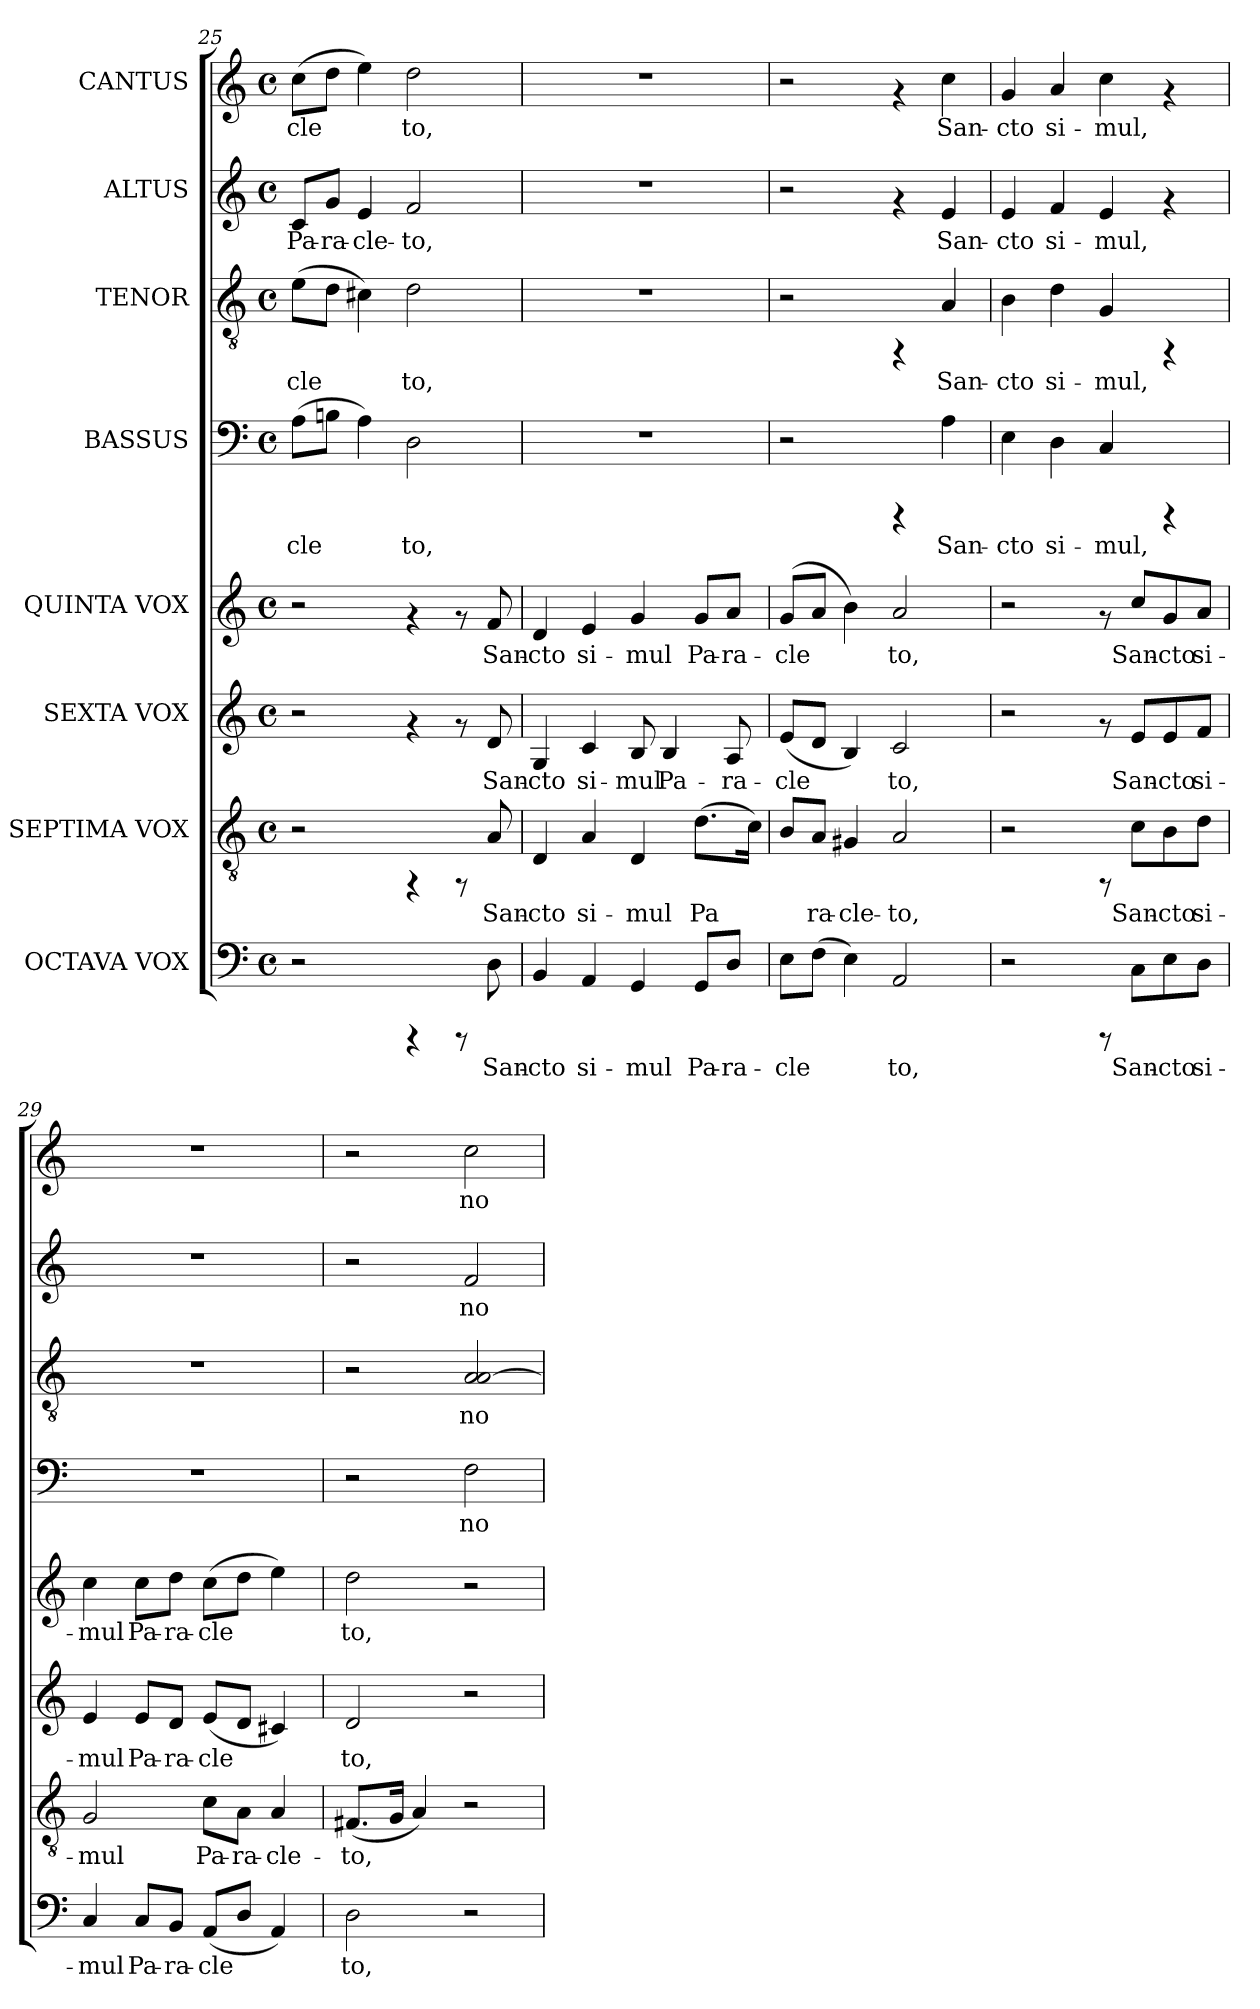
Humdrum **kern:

**kern	**text	**kern	**text	**kern	**text	**kern	**text	**kern	**text	**kern	**text	**kern	**text	**kern	**text
*part8	*part8	*part7	*part7	*part6	*part6	*part5	*part5	*part4	*part4	*part3	*part3	*part2	*part2	*part1	*part1
*staff8	*staff8	*staff7	*staff7	*staff6	*staff6	*staff5	*staff5	*staff4	*staff4	*staff3	*staff3	*staff2	*staff2	*staff1	*staff1
*I"OCTAVA VOX	*	*I"SEPTIMA VOX	*	*I"SEXTA VOX	*	*I"QUINTA VOX	*	*I"BASSUS	*	*I"TENOR	*	*I"ALTUS	*	*I"CANTUS	*
*clefF4	*	*clefGv2	*	*clefG2	*	*clefG2	*	*clefF4	*	*clefGv2	*	*clefG2	*	*clefG2	*
*k[]	*	*k[]	*	*k[]	*	*k[]	*	*k[]	*	*k[]	*	*k[]	*	*k[]	*
*C:	*	*C:	*	*C:	*	*C:	*	*C:	*	*C:	*	*C:	*	*C:	*
*M4/4	*	*M4/4	*	*M4/4	*	*M4/4	*	*M4/4	*	*M4/4	*	*M4/4	*	*M4/4	*
*met(c)	*	*met(c)	*	*met(c)	*	*met(c)	*	*met(c)	*	*met(c)	*	*met(c)	*	*met(c)	*
=25	=25	=25	=25	=25	=25	=25	=25	=25	=25	=25	=25	=25	=25	=25	=25
!	!	!	!	!	!	!	!	!	!LO:LY:b:cj	!	!LO:LY:b:cj	!	!LO:LY:b:cj	!	!LO:LY:b:cj
2r	.	2r	.	2r	.	2r	.	(>8A\L	-cle-	(>8e\L	-cle-	8c/L	Pa-	(>8cc\L	-cle-
!	!	!	!	!	!	!	!	!	!LO:LY:b:cj	!	!LO:LY:b:cj	!	!LO:LY:b:cj	!	!LO:LY:b:cj
.	.	.	.	.	.	.	.	8Bn\J	--	8d\J	--	8g/J	-ra-	8dd\J	--
!	!	!	!	!	!	!	!	!	!LO:LY:b:cj	!	!LO:LY:b:cj	!	!LO:LY:b:cj	!	!LO:LY:b:cj
.	.	.	.	.	.	.	.	4A\)	--	4c#X\)	--	4e/	-cle-	4ee\)	--
!	!	!	!	!	!	!	!	!	!LO:LY:b:cj	!	!LO:LY:b:cj	!	!LO:LY:b:cj	!	!LO:LY:b:cj
4rCCC	.	4rFF	.	4rf	.	4rf	.	2D\	-to,	2d\	-to,	2f/	-to,	2dd\	-to,
8rCCC	.	8rFF	.	8rf	.	8rf	.	.	.	.	.	.	.	.	.
!	!LO:LY:b:cj	!	!LO:LY:b:cj	!	!LO:LY:b:rj	!	!LO:LY:b:cj	!	!	!	!	!	!	!	!
8D\	San-	8A/	San-	8d/	San-	8f/	San-	.	.	.	.	.	.	.	.
=26	=26	=26	=26	=26	=26	=26	=26	=26	=26	=26	=26	=26	=26	=26	=26
!	!LO:LY:b:cj	!	!LO:LY:b:cj	!	!LO:LY:b:rj	!	!LO:LY:b:cj	!	!	!	!	!	!	!	!
4BB/	-cto	4D/	-cto	4G/	-cto	4d/	-cto	1r	.	1r	.	1r	.	1r	.
!	!LO:LY:b:cj	!	!LO:LY:b:cj	!	!LO:LY:b:rj	!	!LO:LY:b:cj	!	!	!	!	!	!	!	!
4AA/	si-	4A/	si-	4c/	si-	4e/	si-	.	.	.	.	.	.	.	.
!	!LO:LY:b:cj	!	!LO:LY:b:cj	!	!LO:LY:b:rj	!	!LO:LY:b:cj	!	!	!	!	!	!	!	!
4GG/	-mul	4D/	-mul	8B/	-mul	4g/	-mul	.	.	.	.	.	.	.	.
!	!	!	!	!	!LO:LY:b:rj	!	!	!	!	!	!	!	!	!	!
.	.	.	.	4B/	Pa-	.	.	.	.	.	.	.	.	.	.
!	!LO:LY:b:cj	!	!LO:LY:b:cj	!	!	!	!LO:LY:b:cj	!	!	!	!	!	!	!	!
8GG/L	Pa-	(>8.d\L	Pa-	.	.	8g/L	Pa-	.	.	.	.	.	.	.	.
!	!LO:LY:b:cj	!	!	!	!LO:LY:b:rj	!	!LO:LY:b:cj	!	!	!	!	!	!	!	!
8D/J	-ra-	.	.	8A/	-ra-	8a/J	-ra-	.	.	.	.	.	.	.	.
!	!	!	!LO:LY:b:cj	!	!	!	!	!	!	!	!	!	!	!	!
.	.	16c\J)	--	.	.	.	.	.	.	.	.	.	.	.	.
!!LO:PB:g=z
=27	=27	=27	=27	=27	=27	=27	=27	=27	=27	=27	=27	=27	=27	=27	=27
!	!LO:LY:b:cj	!	!LO:LY:b:cj	!	!LO:LY:b:rj	!	!LO:LY:b:cj	!	!	!	!	!	!	!	!
8E\L	-cle-	8B/L	--	(<8e/L	-cle-	(>8g/L	-cle-	2r	.	2r	.	2r	.	2r	.
!	!LO:LY:b:cj	!	!LO:LY:b:cj	!	!LO:LY:b:rj	!	!LO:LY:b:cj	!	!	!	!	!	!	!	!
(>8F\J	--	8A/J	-ra-	8d/J	--	8a/J	--	.	.	.	.	.	.	.	.
!	!LO:LY:b:cj	!	!LO:LY:b:cj	!	!LO:LY:b:rj	!	!LO:LY:b:cj	!	!	!	!	!	!	!	!
4E\)	--	4G#X/	-cle-	4B/)	--	4b\)	--	.	.	.	.	.	.	.	.
!	!LO:LY:b:cj	!	!LO:LY:b:cj	!	!LO:LY:b:rj	!	!LO:LY:b:cj	!	!	!	!	!	!	!	!
2AA/	-to,	2A/	-to,	2c/	-to,	2a/	-to,	4rCCC	.	4rFF	.	4rf	.	4rf	.
!	!	!	!	!	!	!	!	!	!LO:LY:b:cj	!	!LO:LY:b:cj	!	!LO:LY:b:cj	!	!LO:LY:b:cj
.	.	.	.	.	.	.	.	4A\	San-	4A/	San-	4e/	San-	4cc\	San-
=28	=28	=28	=28	=28	=28	=28	=28	=28	=28	=28	=28	=28	=28	=28	=28
!	!	!	!	!	!	!	!	!	!LO:LY:b:cj	!	!LO:LY:b:cj	!	!LO:LY:b:cj	!	!LO:LY:b:cj
2r	.	2r	.	2r	.	2r	.	4E\	-cto	4B\	-cto	4e/	-cto	4g/	-cto
!	!	!	!	!	!	!	!	!	!LO:LY:b:cj	!	!LO:LY:b:cj	!	!LO:LY:b:cj	!	!LO:LY:b:cj
.	.	.	.	.	.	.	.	4D\	si-	4d\	si-	4f/	si-	4a/	si-
!	!	!	!	!	!	!	!	!	!LO:LY:b:cj	!	!LO:LY:b:cj	!	!LO:LY:b:cj	!	!LO:LY:b:cj
8rCCC	.	8rFF	.	8rf	.	8rf	.	4C/	-mul,	4G/	-mul,	4e/	-mul,	4cc\	-mul,
!	!LO:LY:b:cj	!	!LO:LY:b:cj	!	!LO:LY:b:rj	!	!LO:LY:b:cj	!	!	!	!	!	!	!	!
8C\L	San-	8c\L	San-	8e/L	San-	8cc/L	San-	.	.	.	.	.	.	.	.
!	!LO:LY:b:cj	!	!LO:LY:b:cj	!	!LO:LY:b:rj	!	!LO:LY:b:cj	!	!	!	!	!	!	!	!
8E\	-cto	8B\	-cto	8e/	-cto	8g/	-cto	4rCCC	.	4rFF	.	4rf	.	4rf	.
!	!LO:LY:b:cj	!	!LO:LY:b:cj	!	!LO:LY:b:rj	!	!LO:LY:b:cj	!	!	!	!	!	!	!	!
8D\J	si-	8d\J	si-	8f/J	si-	8a/J	si-	.	.	.	.	.	.	.	.
=29	=29	=29	=29	=29	=29	=29	=29	=29	=29	=29	=29	=29	=29	=29	=29
!	!LO:LY:b:cj	!	!LO:LY:b:cj	!	!LO:LY:b:rj	!	!LO:LY:b:cj	!	!	!	!	!	!	!	!
4C/	-mul	2G/	-mul	4e/	-mul	4cc\	-mul	1r	.	1r	.	1r	.	1r	.
!	!LO:LY:b:cj	!	!	!	!LO:LY:b:rj	!	!LO:LY:b:cj	!	!	!	!	!	!	!	!
8C/L	Pa-	.	.	8e/L	Pa-	8cc\L	Pa-	.	.	.	.	.	.	.	.
!	!LO:LY:b:cj	!	!	!	!LO:LY:b:rj	!	!LO:LY:b:cj	!	!	!	!	!	!	!	!
8BB/J	-ra-	.	.	8d/J	-ra-	8dd\J	-ra-	.	.	.	.	.	.	.	.
!	!LO:LY:b:cj	!	!LO:LY:b:cj	!	!LO:LY:b:rj	!	!LO:LY:b:cj	!	!	!	!	!	!	!	!
(<8AA/L	-cle-	8c\L	Pa-	(<8e/L	-cle-	(>8cc\L	-cle-	.	.	.	.	.	.	.	.
!	!LO:LY:b:cj	!	!LO:LY:b:cj	!	!LO:LY:b:rj	!	!LO:LY:b:cj	!	!	!	!	!	!	!	!
8D/J	--	8A\J	-ra-	8d/J	--	8dd\J	--	.	.	.	.	.	.	.	.
!	!LO:LY:b:cj	!	!LO:LY:b:cj	!	!LO:LY:b:rj	!	!LO:LY:b:cj	!	!	!	!	!	!	!	!
4AA/)	--	4A/	-cle-	4c#X/)	--	4ee\)	--	.	.	.	.	.	.	.	.
=30	=30	=30	=30	=30	=30	=30	=30	=30	=30	=30	=30	=30	=30	=30	=30
!	!LO:LY:b:cj	!	!LO:LY:b:cj	!	!LO:LY:b:rj	!	!LO:LY:b:cj	!	!	!	!	!	!	!	!
2D\	-to,	(<8.F#X/L	-to,	2d/	-to,	2dd\	-to,	2r	.	2r	.	2r	.	2r	.
!	!	!	!LO:LY:b:cj	!	!	!	!	!	!	!	!	!	!	!	!
.	.	16G/J	.	.	.	.	.	.	.	.	.	.	.	.	.
!	!	!	!LO:LY:b:cj	!	!	!	!	!	!	!	!	!	!	!	!
.	.	4A/)	.	.	.	.	.	.	.	.	.	.	.	.	.
!	!	!	!	!	!	!	!	!	!LO:LY:b:cj	!	!LO:LY:b:cj	!	!LO:LY:b:cj	!	!LO:LY:b:cj
2r	.	2r	.	2r	.	2r	.	2F\	no-	2A/ [<2A/	no-	2f/	no-	2cc\	no-
=	=	=	=	=	=	=	=	=	=	=	=	=	=	=	=
*-	*-	*-	*-	*-	*-	*-	*-	*-	*-	*-	*-	*-	*-	*-	*-
